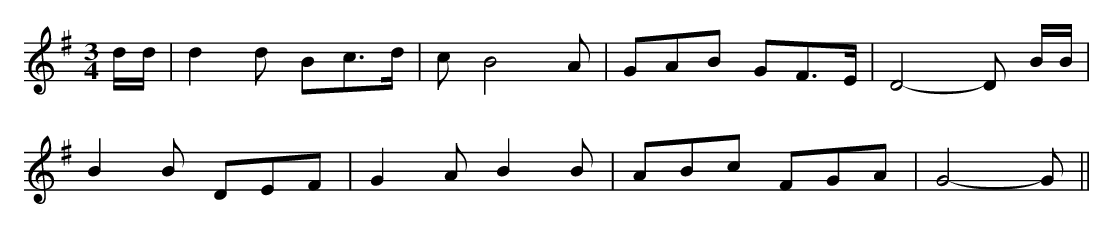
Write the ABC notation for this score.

X:1
M:3/4
K:G
d/d/|d2d Bc3/2d/2|cB4A|GAB GF3/2E/2|D4-D B/B/|
B2B DEF|G2AB2B|ABc FGA|G4-G||
